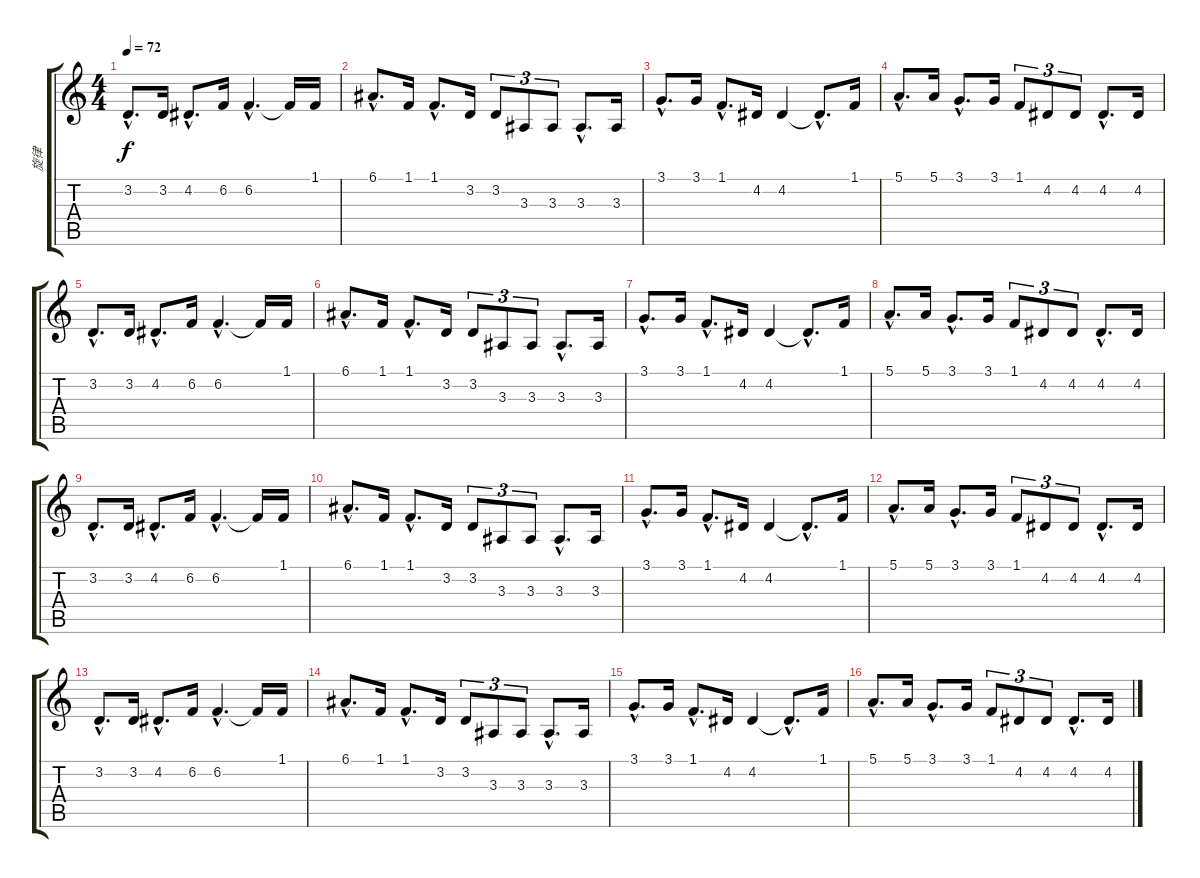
\track ("旋律" "旋律") {instrument violin}
\staff {score tabs}
\tuning (E4 B3 G3 D3 A2 E2) {hide}
\ts (4 4)
\tempo 72
\clef g2
\ks c
3.2{hac}.8{d dy f} 3.2.16 4.2{hac}.8{d} 6.2.16 6.2{hac}.4{d} 6.2{t}.16 1.1.16 |
6.1{hac}.8{d} 1.1.16 1.1{hac}.8{d} 3.2.16 3.2.8{tu (3 2)} 3.3.8{tu (3 2)} 3.3.8{tu (3 2)} 3.3{hac}.8{d} 3.3.16 |
3.1{hac}.8{d} 3.1.16 1.1{hac}.8{d} 4.2.16 4.2.4 4.2{hac t}.8{d} 1.1.16 |
5.1{hac}.8{d} 5.1.16 3.1{hac}.8{d} 3.1.16 1.1.8{tu (3 2)} 4.2.8{tu (3 2)} 4.2.8{tu (3 2)} 4.2{hac}.8{d} 4.2.16 |
3.2{hac}.8{d} 3.2.16 4.2{hac}.8{d} 6.2.16 6.2{hac}.4{d} 6.2{t}.16 1.1.16 |
6.1{hac}.8{d} 1.1.16 1.1{hac}.8{d} 3.2.16 3.2.8{tu (3 2)} 3.3.8{tu (3 2)} 3.3.8{tu (3 2)} 3.3{hac}.8{d} 3.3.16 |
3.1{hac}.8{d} 3.1.16 1.1{hac}.8{d} 4.2.16 4.2.4 4.2{hac t}.8{d} 1.1.16 |
5.1{hac}.8{d} 5.1.16 3.1{hac}.8{d} 3.1.16 1.1.8{tu (3 2)} 4.2.8{tu (3 2)} 4.2.8{tu (3 2)} 4.2{hac}.8{d} 4.2.16 |
3.2{hac}.8{d} 3.2.16 4.2{hac}.8{d} 6.2.16 6.2{hac}.4{d} 6.2{t}.16 1.1.16 |
6.1{hac}.8{d} 1.1.16 1.1{hac}.8{d} 3.2.16 3.2.8{tu (3 2)} 3.3.8{tu (3 2)} 3.3.8{tu (3 2)} 3.3{hac}.8{d} 3.3.16 |
3.1{hac}.8{d} 3.1.16 1.1{hac}.8{d} 4.2.16 4.2.4 4.2{hac t}.8{d} 1.1.16 |
5.1{hac}.8{d} 5.1.16 3.1{hac}.8{d} 3.1.16 1.1.8{tu (3 2)} 4.2.8{tu (3 2)} 4.2.8{tu (3 2)} 4.2{hac}.8{d} 4.2.16 |
3.2{hac}.8{d} 3.2.16 4.2{hac}.8{d} 6.2.16 6.2{hac}.4{d} 6.2{t}.16 1.1.16 |
6.1{hac}.8{d} 1.1.16 1.1{hac}.8{d} 3.2.16 3.2.8{tu (3 2)} 3.3.8{tu (3 2)} 3.3.8{tu (3 2)} 3.3{hac}.8{d} 3.3.16 |
3.1{hac}.8{d} 3.1.16 1.1{hac}.8{d} 4.2.16 4.2.4 4.2{hac t}.8{d} 1.1.16 |
5.1{hac}.8{d} 5.1.16 3.1{hac}.8{d} 3.1.16 1.1.8{tu (3 2)} 4.2.8{tu (3 2)} 4.2.8{tu (3 2)} 4.2{hac}.8{d} 4.2.16
